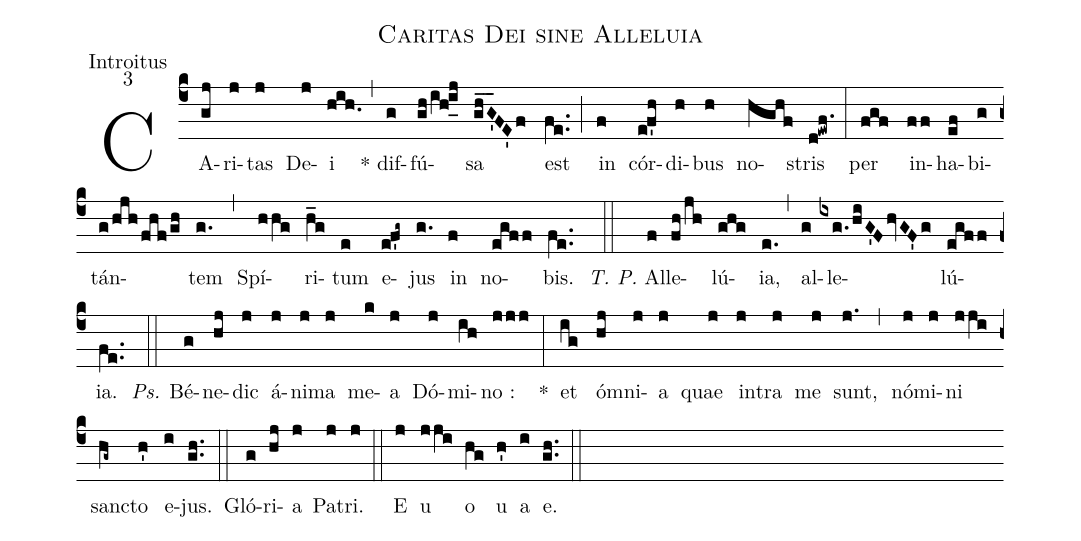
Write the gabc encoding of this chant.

name:Caritas Dei sine Alleluia;
office-part:Introitus;
mode:3;
%%
(c4) CA(gj)ri(j)tas(j) De(j)i(hih.) (,) * dif(g)fú(gh/ih!i_[uh:l]j)sa(gh_G'_3FE'f) est(fe..) (;) in(f) cór(ef'h)di(h)bus(h) no(hghf)stris(d!ewf.) (:) per(fgf) in(ff)ha(ef)bi(g)tán(g/hjhfhf/gh)tem(g.) (,) Spí(hhg)ri(h_g)tum(e) e(ef'g~)jus(g.) in(f) no(egff)bis.(fe..) (::) <i>T. P.</i> Al(f)le(fh/jh)lú(ghg){ia},(e.) (,) al(g)le(ixg./hiG'FhvGF'g)lú(egff){ia}.(fe..) (::) <i>Ps.</i> Bé(g)ne(hj)dic(j) á(j)ni(j)ma(j) me(k)a(j) Dó(j)mi(ih)no :(jjj) <clear>*(:) et(ig) ó(hj)mni(j)a(j) quae(j) in(j)tra(j) me(j) sunt,(j.) (,) nó(j)mi(j)ni(jji) san(hg~)cto(h') e(i)jus.(gh..) (::) Gló(g)ri(hj)a(j) Pa(j)tri.(j) (::) <eu>E(j) u(jji) o(hg) u(h') a(i) e.</eu>(gh..) (::)
